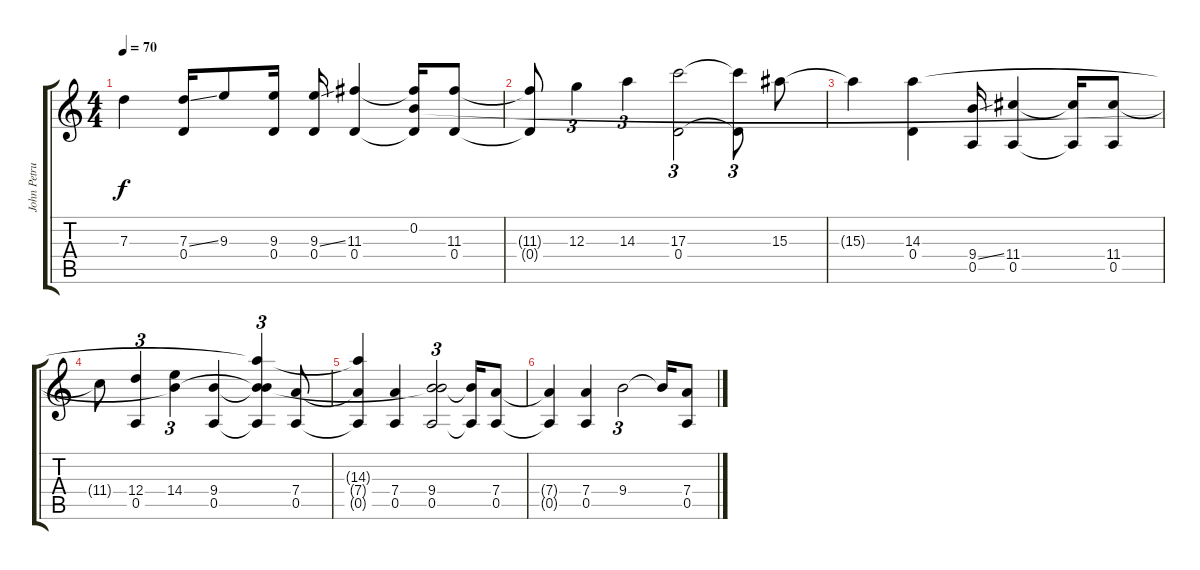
\track ("John Petrucci" "John Petru") {instrument acousticguitarsteel}
\staff {score tabs}
\tuning (E4 B3 G3 D3 A2 D2) {hide}
\ts (4 4)
\tempo 70
\clef g2
\ks c
7.3{t}.4{dy f} (7.3{ss} 0.4).16 9.3.8 (9.3 0.4).16 (9.3{ss} 0.4).16 (11.3 0.4).4 (0.2 11.3{t} 0.4{t}).16 (11.3 0.4).8 |
(11.3{t} 0.4{t}).8 12.3.4{tu (3 2)} 14.3.4{tu (3 2)} (17.3 0.4).2{tu (3 2)} (17.3{t} 0.4{t}).8{tu (3 2)} 15.3.8 |
15.3{t}.4 (14.3 0.4).4 (9.4{ss} 0.5).16 (11.4 0.5).4 (11.4{t} 0.5{t}).16 (11.4 0.5).8 |
11.4{t}.8 (12.4 0.5).4{tu (3 2)} (0.2{t} 14.4).4{tu (3 2)} (9.4 0.5).4 (0.2{t} 14.3{t} 9.4{t} 0.5{t}).4{tu (3 2)} (7.4 0.5).8 |
(14.3{t} 7.4{t} 0.5{t}).4 (7.4 0.5).4 (0.2{t} 9.4 0.5).2{tu (3 2)} (9.4{t} 0.5{t}).16 (7.4 0.5).8 |
(7.4{t} 0.5{t}).4 (7.4 0.5).4 9.4.2{tu (3 2)} 9.4{t}.16 (7.4 0.5).8
